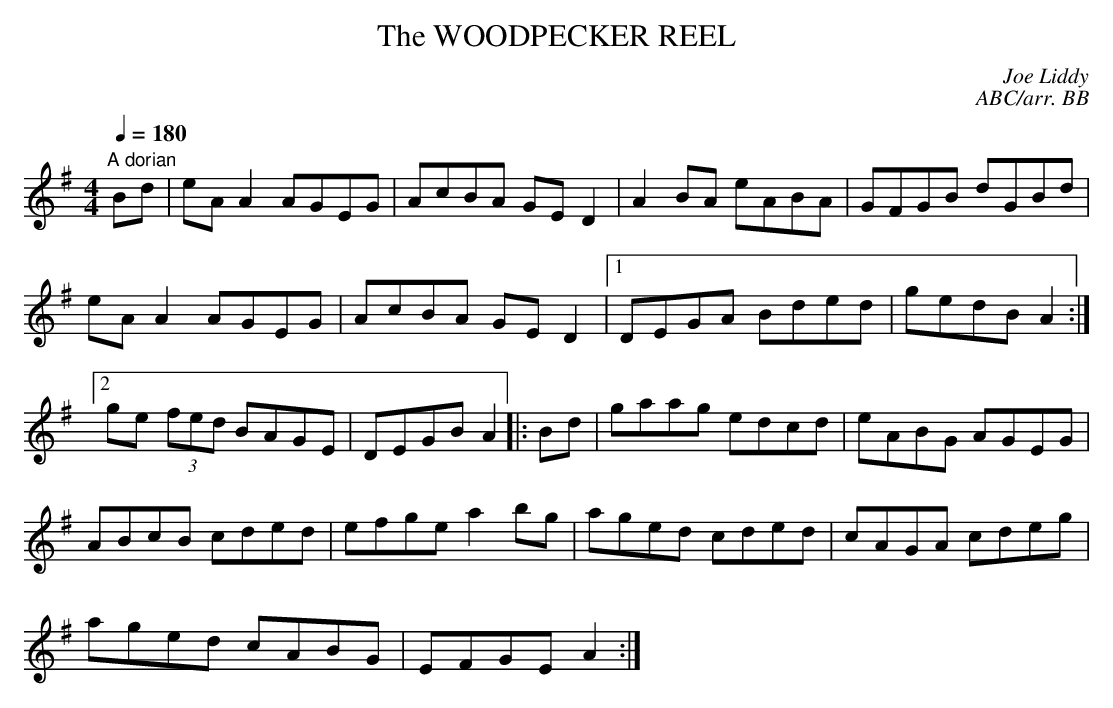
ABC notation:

X:1
T:WOODPECKER REEL, The
C:Joe Liddy
C:ABC/arr. BB
Q:1/4=180
L:1/8
M:4/4
K:G
"A dorian"
Bd|eA A2 AGEG|AcBA GE D2|A2 BA eABA|GFGB dGBd |
eA A2 AGEG|AcBA GE D2 |1 DEGA Bded|gedB A2 :|
[2 ge (3fed BAGE|DEGB A2 |: Bd|gaag edcd|eABG AGEG |
ABcB cded|efge a2 bg|aged cded|cAGA cdeg |
aged cABG|EFGE A2 :|
